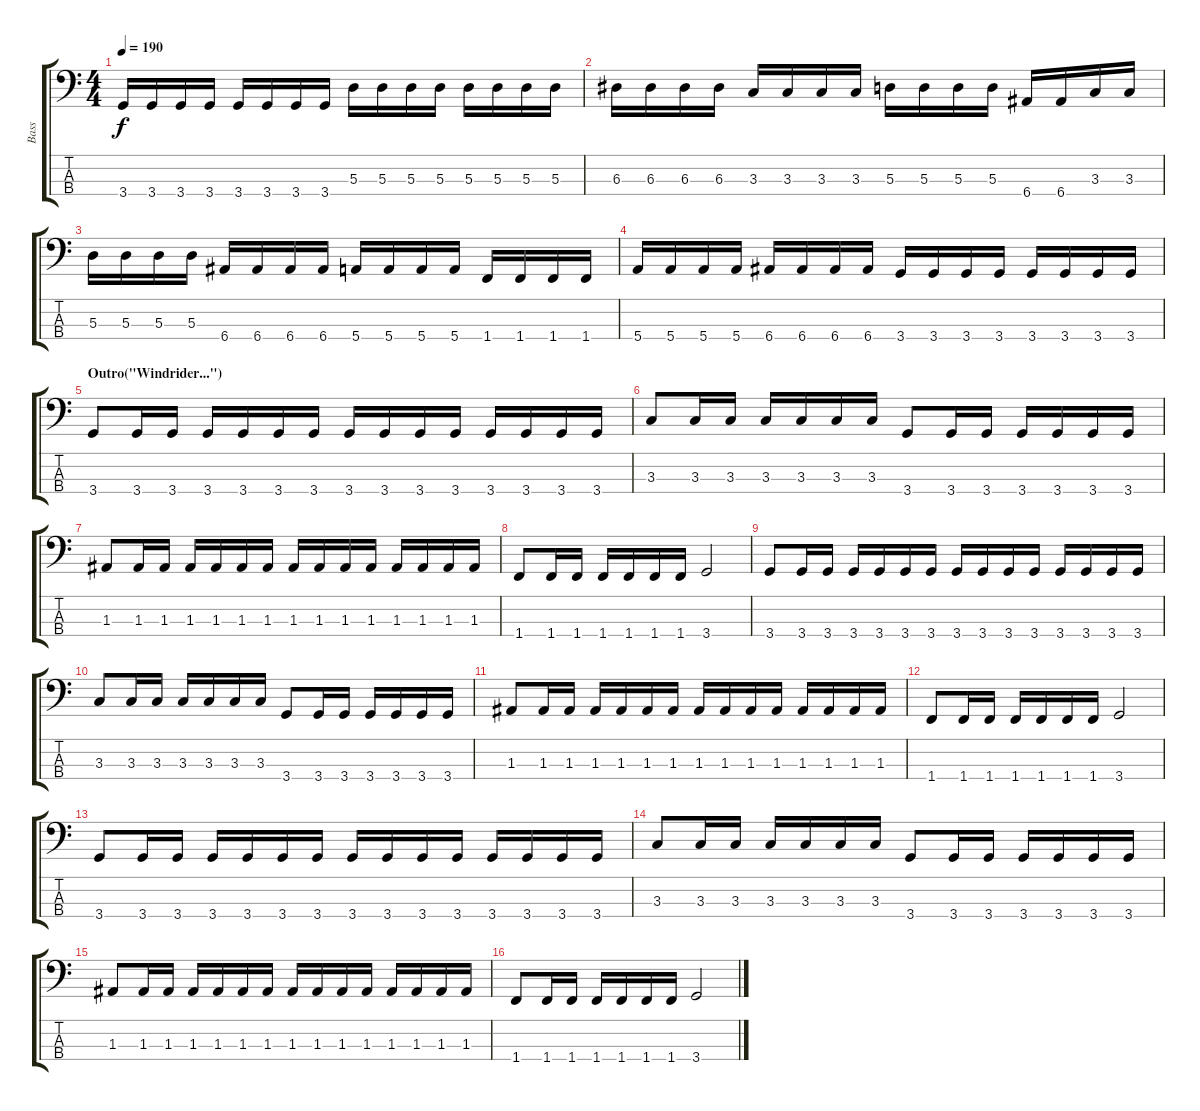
\track ("Bass" "Bass") {instrument slapbass2}
\staff {score tabs}
\tuning (G2 D2 A1 E1) {hide}
\ts (4 4)
\tempo 190
\clef f4
\ks c
3.4.16{dy f} 3.4.16 3.4.16 3.4.16 3.4.16 3.4.16 3.4.16 3.4.16 5.3.16 5.3.16 5.3.16 5.3.16 5.3.16 5.3.16 5.3.16 5.3.16 |
6.3.16 6.3.16 6.3.16 6.3.16 3.3.16 3.3.16 3.3.16 3.3.16 5.3.16 5.3.16 5.3.16 5.3.16 6.4.16 6.4.16 3.3.16 3.3.16 |
5.3.16 5.3.16 5.3.16 5.3.16 6.4.16 6.4.16 6.4.16 6.4.16 5.4.16 5.4.16 5.4.16 5.4.16 1.4.16 1.4.16 1.4.16 1.4.16 |
5.4.16 5.4.16 5.4.16 5.4.16 6.4.16 6.4.16 6.4.16 6.4.16 3.4.16 3.4.16 3.4.16 3.4.16 3.4.16 3.4.16 3.4.16 3.4.16 |
\section ("" "Outro(\"Windrider...\")")
3.4.8 3.4.16 3.4.16 3.4.16 3.4.16 3.4.16 3.4.16 3.4.16 3.4.16 3.4.16 3.4.16 3.4.16 3.4.16 3.4.16 3.4.16 |
3.3.8 3.3.16 3.3.16 3.3.16 3.3.16 3.3.16 3.3.16 3.4.8 3.4.16 3.4.16 3.4.16 3.4.16 3.4.16 3.4.16 |
1.3.8 1.3.16 1.3.16 1.3.16 1.3.16 1.3.16 1.3.16 1.3.16 1.3.16 1.3.16 1.3.16 1.3.16 1.3.16 1.3.16 1.3.16 |
1.4.8 1.4.16 1.4.16 1.4.16 1.4.16 1.4.16 1.4.16 3.4.2 |
3.4.8 3.4.16 3.4.16 3.4.16 3.4.16 3.4.16 3.4.16 3.4.16 3.4.16 3.4.16 3.4.16 3.4.16 3.4.16 3.4.16 3.4.16 |
3.3.8 3.3.16 3.3.16 3.3.16 3.3.16 3.3.16 3.3.16 3.4.8 3.4.16 3.4.16 3.4.16 3.4.16 3.4.16 3.4.16 |
1.3.8 1.3.16 1.3.16 1.3.16 1.3.16 1.3.16 1.3.16 1.3.16 1.3.16 1.3.16 1.3.16 1.3.16 1.3.16 1.3.16 1.3.16 |
1.4.8 1.4.16 1.4.16 1.4.16 1.4.16 1.4.16 1.4.16 3.4.2 |
3.4.8 3.4.16 3.4.16 3.4.16 3.4.16 3.4.16 3.4.16 3.4.16 3.4.16 3.4.16 3.4.16 3.4.16 3.4.16 3.4.16 3.4.16 |
3.3.8 3.3.16 3.3.16 3.3.16 3.3.16 3.3.16 3.3.16 3.4.8 3.4.16 3.4.16 3.4.16 3.4.16 3.4.16 3.4.16 |
1.3.8 1.3.16 1.3.16 1.3.16 1.3.16 1.3.16 1.3.16 1.3.16 1.3.16 1.3.16 1.3.16 1.3.16 1.3.16 1.3.16 1.3.16 |
1.4.8 1.4.16 1.4.16 1.4.16 1.4.16 1.4.16 1.4.16 3.4.2
